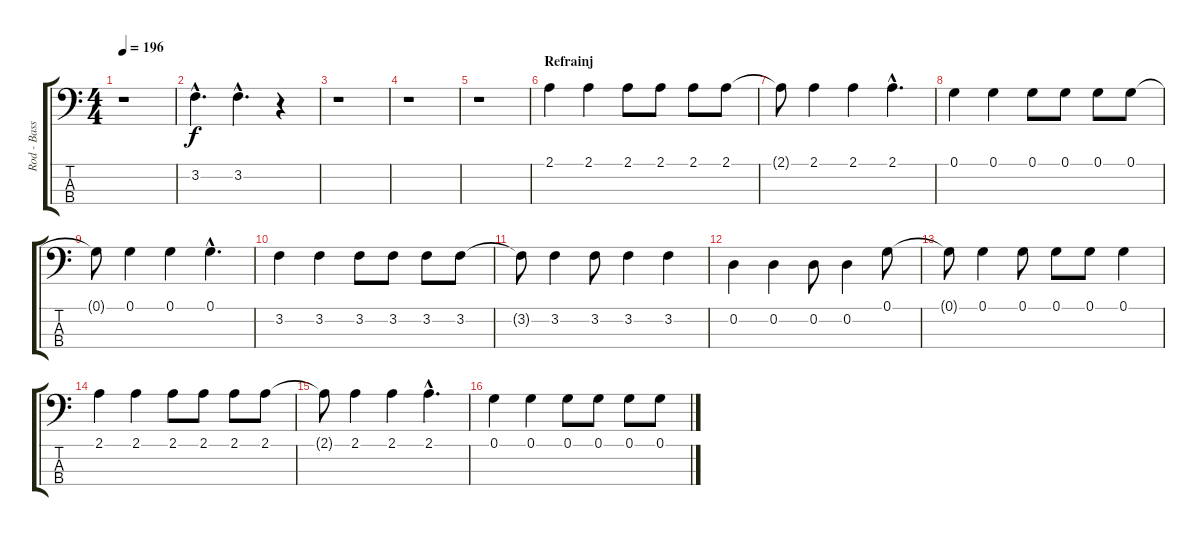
\track ("Rod - Bass" "Rod - Bass") {instrument electricbasspick}
\staff {score tabs}
\tuning (G2 D2 A1 E1) {hide}
\ts (4 4)
\tempo 196
\clef f4
\ks c
r.1{dy f} |
3.2{hac}.4{d} 3.2{hac}.4{d} r.4 |
r.1 |
r.1 |
r.1 |
\section ("" "Refrainj")
2.1.4 2.1.4 2.1.8 2.1.8 2.1.8 2.1.8 |
2.1{t}.8 2.1.4 2.1.4 2.1{hac}.4{d} |
0.1.4 0.1.4 0.1.8 0.1.8 0.1.8 0.1.8 |
0.1{t}.8 0.1.4 0.1.4 0.1{hac}.4{d} |
3.2.4 3.2.4 3.2.8 3.2.8 3.2.8 3.2.8 |
3.2{t}.8 3.2.4 3.2.8 3.2.4 3.2.4 |
0.2.4 0.2.4 0.2.8 0.2.4 0.1.8 |
0.1{t}.8 0.1.4 0.1.8 0.1.8 0.1.8 0.1.4 |
2.1.4 2.1.4 2.1.8 2.1.8 2.1.8 2.1.8 |
2.1{t}.8 2.1.4 2.1.4 2.1{hac}.4{d} |
0.1.4 0.1.4 0.1.8 0.1.8 0.1.8 0.1.8
